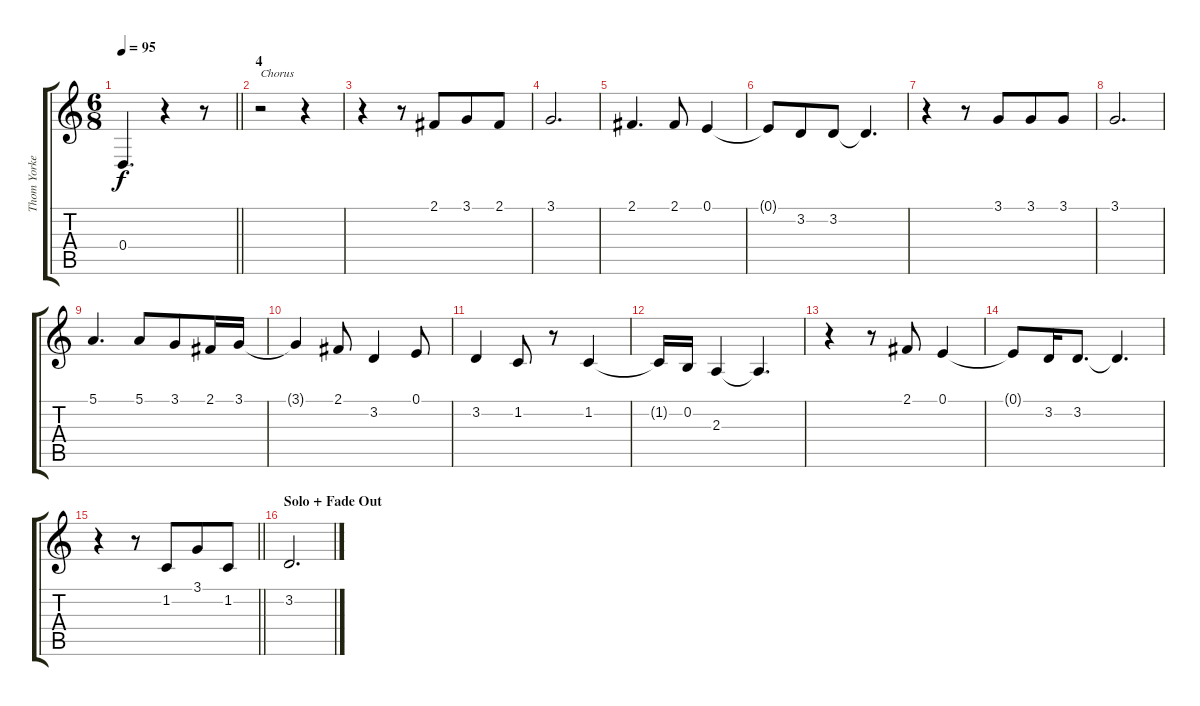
\track ("Thom Yorke (vox)" "Thom Yorke") {instrument synthvoice}
\staff {score tabs}
\tuning (E4 B3 G3 D3 A2 E2) {hide}
\ts (6 8)
\tempo 95
\clef g2
\barLineRight lightlight
\ks c
0.4{t}.4{d dy f} r.4 r.8 |
\section ("" "4")
r.2{txt "Chorus"} r.4 |
r.4 r.8 2.1.8 3.1.8 2.1.8 |
3.1.2{d} |
2.1.4{d} 2.1.8 0.1.4 |
0.1{t}.8 3.2.8 3.2.8 3.2{t}.4{d} |
r.4 r.8 3.1.8 3.1.8 3.1.8 |
3.1.2{d} |
5.1.4{d} 5.1.8 3.1.8 2.1.16 3.1.16 |
3.1{t}.4 2.1.8 3.2.4 0.1.8 |
3.2.4 1.2.8 r.8 1.2.4 |
1.2{t}.16 0.2.16 2.3.4 2.3{t}.4{d} |
r.4 r.8 2.1.8 0.1.4 |
0.1{t}.8 3.2.16 3.2.8{d} 3.2{t}.4{d} |
\barLineRight lightlight
r.4 r.8 1.2.8 3.1.8 1.2.8 |
\section ("" "Solo + Fade Out")
3.2.2{d}
